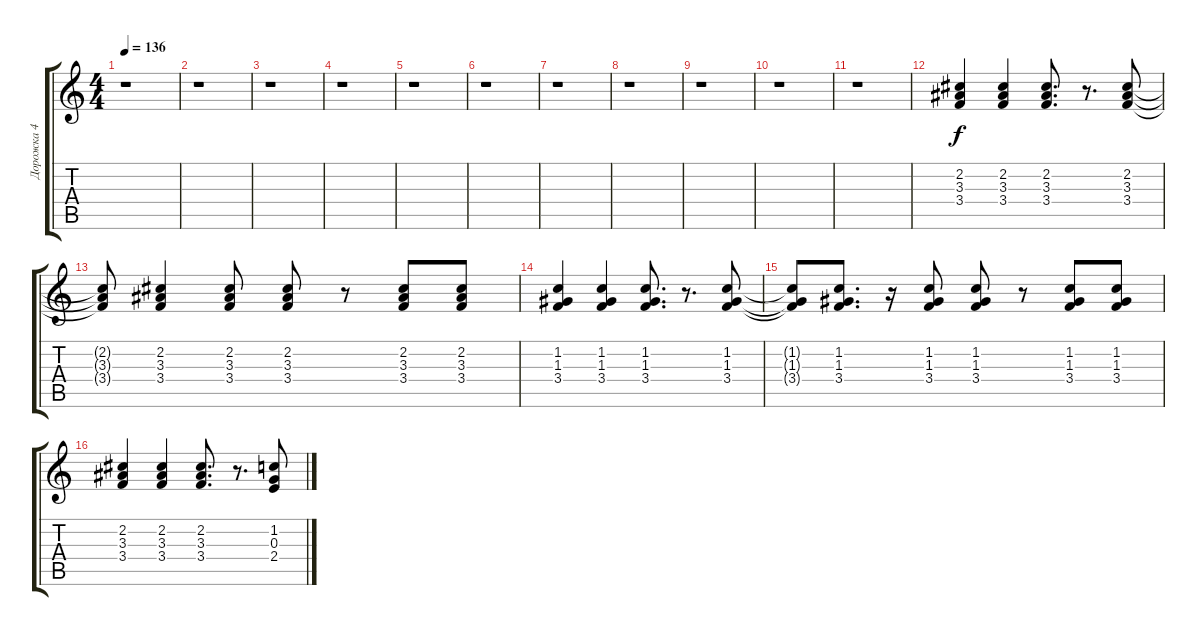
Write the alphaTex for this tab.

\track ("Дорожка 4" "Дорожка 4") {instrument acousticguitarsteel}
\staff {score tabs}
\tuning (E4 B3 G3 D3 A2 E2) {hide}
\ts (4 4)
\tempo 136
\clef g2
\ks c
r.1{dy f} |
r.1 |
r.1 |
r.1 |
r.1 |
r.1 |
r.1 |
r.1 |
r.1 |
r.1 |
r.1 |
(2.2 3.3 3.4).4 (2.2 3.3 3.4).4{volume 8} (2.2 3.3 3.4).8{d volume 8} r.8{d} (2.2 3.3 3.4).8 |
(2.2{t} 3.3{t} 3.4{t}).8 (2.2 3.3 3.4).4 (2.2 3.3 3.4).8 (2.2 3.3 3.4).8 r.8 (2.2 3.3 3.4).8 (2.2 3.3 3.4).8 |
(1.2 1.3 3.4).4 (1.2 1.3 3.4).4 (1.2 1.3 3.4).8{d} r.8{d} (1.2 1.3 3.4).8 |
(1.2{t} 1.3{t} 3.4{t}).8 (1.2 1.3 3.4).8{d} r.16 (1.2 1.3 3.4).8 (1.2 1.3 3.4).8 r.8 (1.2 1.3 3.4).8 (1.2 1.3 3.4).8 |
(2.2 3.3 3.4).4 (2.2 3.3 3.4).4 (2.2 3.3 3.4).8{d} r.8{d} (1.2 0.3 2.4).8
